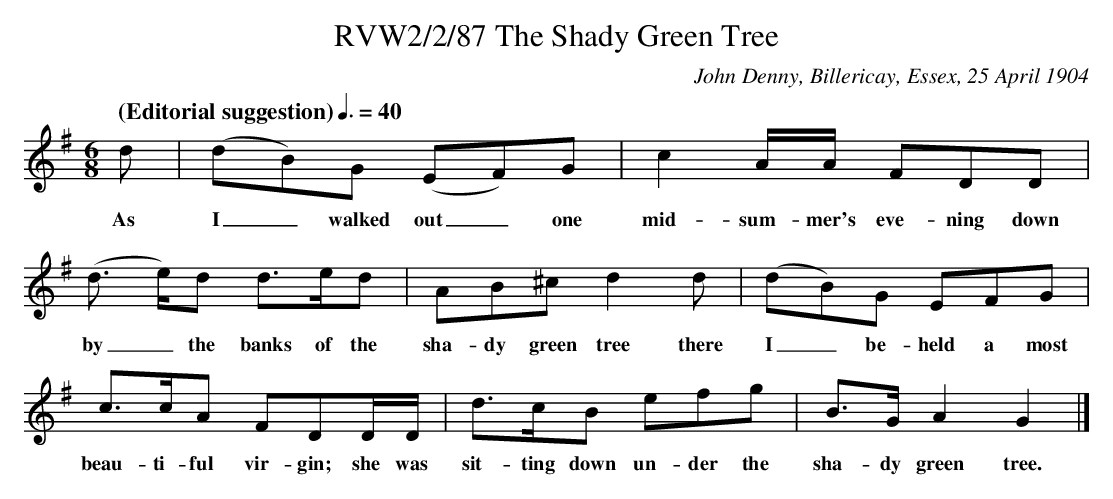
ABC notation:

X:1
T:RVW2/2/87 The Shady Green Tree
C: John Denny, Billericay, Essex, 25 April 1904
L:1/8
Q: "(Editorial suggestion)" 3/8=40
M:6/8
K:G
d | (dB)G (EF)G | c2 A/2A/2 FDD |
w: As I_ walked out_ one mid-sum-mer's eve-ning down
(d3/2 e/2)d d3/2e/2d | AB^c d2 d | (dB)G EFG |
w: by_ the banks of the sha-dy green tree there I_ be-held a most
c3/2c/2A FDD/2D/2 | d3/2c/2B efg | B3/2G/2 A2 G2 |]
w: beau-ti-ful vir-gin; she was sit-ting down un-der the sha-dy green tree.
